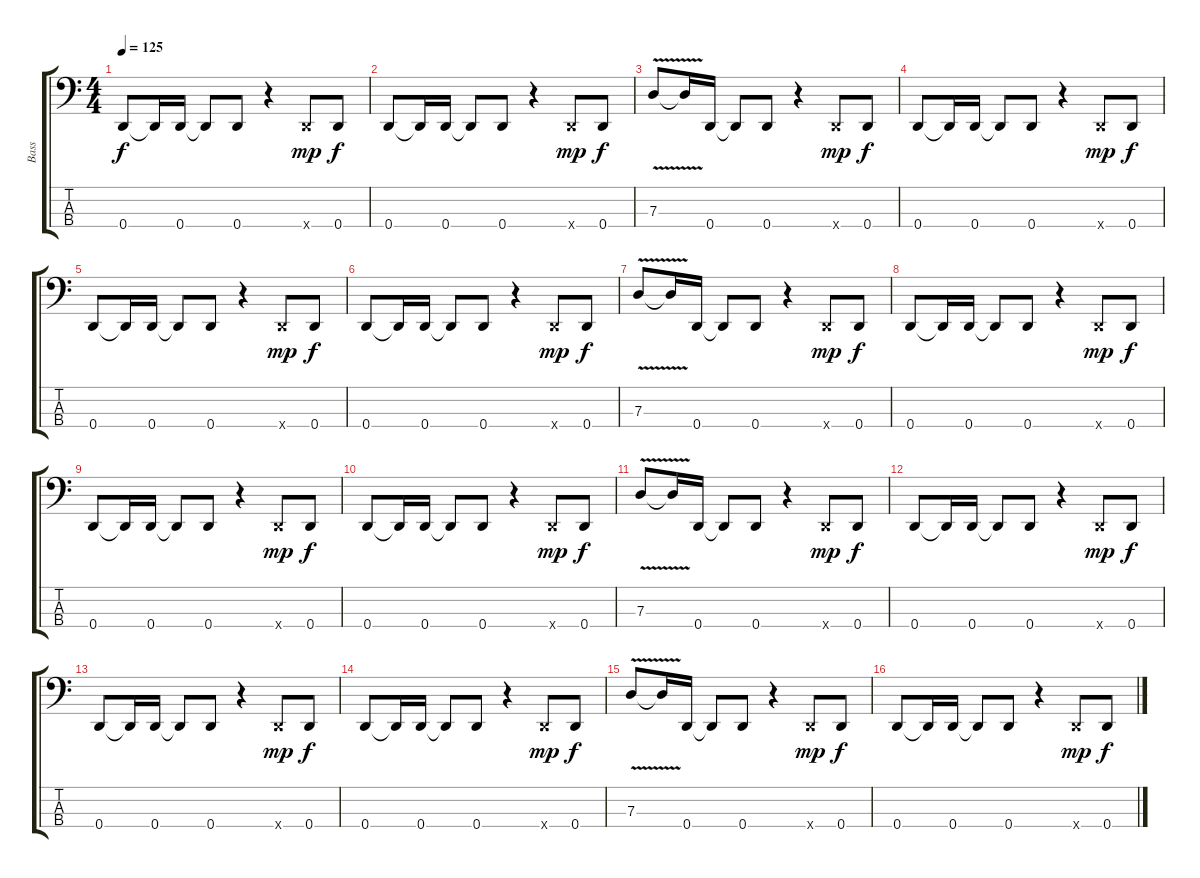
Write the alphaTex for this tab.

\track ("Bass" "Bass") {instrument electricbassfinger}
\staff {score tabs}
\tuning (F2 C2 G1 D1) {hide}
\ts (4 4)
\section ("" "")
\tempo 125
\clef f4
\ks c
0.4.8{dy f} 0.4{t}.16 0.4.16 0.4{t}.8 0.4.8 r.4 0.4{x}.8{dy mp} 0.4.8{dy f} |
0.4.8 0.4{t}.16 0.4.16 0.4{t}.8 0.4.8 r.4 0.4{x}.8{dy mp} 0.4.8{dy f} |
7.3{v}.8 7.3{t}.16 0.4.16 0.4{t}.8 0.4.8 r.4 0.4{x}.8{dy mp} 0.4.8{dy f} |
0.4.8 0.4{t}.16 0.4.16 0.4{t}.8 0.4.8 r.4 0.4{x}.8{dy mp} 0.4.8{dy f} |
0.4.8 0.4{t}.16 0.4.16 0.4{t}.8 0.4.8 r.4 0.4{x}.8{dy mp} 0.4.8{dy f} |
0.4.8 0.4{t}.16 0.4.16 0.4{t}.8 0.4.8 r.4 0.4{x}.8{dy mp} 0.4.8{dy f} |
7.3{v}.8 7.3{t}.16 0.4.16 0.4{t}.8 0.4.8 r.4 0.4{x}.8{dy mp} 0.4.8{dy f} |
0.4.8 0.4{t}.16 0.4.16 0.4{t}.8 0.4.8 r.4 0.4{x}.8{dy mp} 0.4.8{dy f} |
0.4.8 0.4{t}.16 0.4.16 0.4{t}.8 0.4.8 r.4 0.4{x}.8{dy mp} 0.4.8{dy f} |
0.4.8 0.4{t}.16 0.4.16 0.4{t}.8 0.4.8 r.4 0.4{x}.8{dy mp} 0.4.8{dy f} |
7.3{v}.8 7.3{t}.16 0.4.16 0.4{t}.8 0.4.8 r.4 0.4{x}.8{dy mp} 0.4.8{dy f} |
0.4.8 0.4{t}.16 0.4.16 0.4{t}.8 0.4.8 r.4 0.4{x}.8{dy mp} 0.4.8{dy f} |
0.4.8 0.4{t}.16 0.4.16 0.4{t}.8 0.4.8 r.4 0.4{x}.8{dy mp} 0.4.8{dy f} |
0.4.8 0.4{t}.16 0.4.16 0.4{t}.8 0.4.8 r.4 0.4{x}.8{dy mp} 0.4.8{dy f} |
7.3{v}.8 7.3{t}.16 0.4.16 0.4{t}.8 0.4.8 r.4 0.4{x}.8{dy mp} 0.4.8{dy f} |
0.4.8 0.4{t}.16 0.4.16 0.4{t}.8 0.4.8 r.4 0.4{x}.8{dy mp} 0.4.8{dy f}
